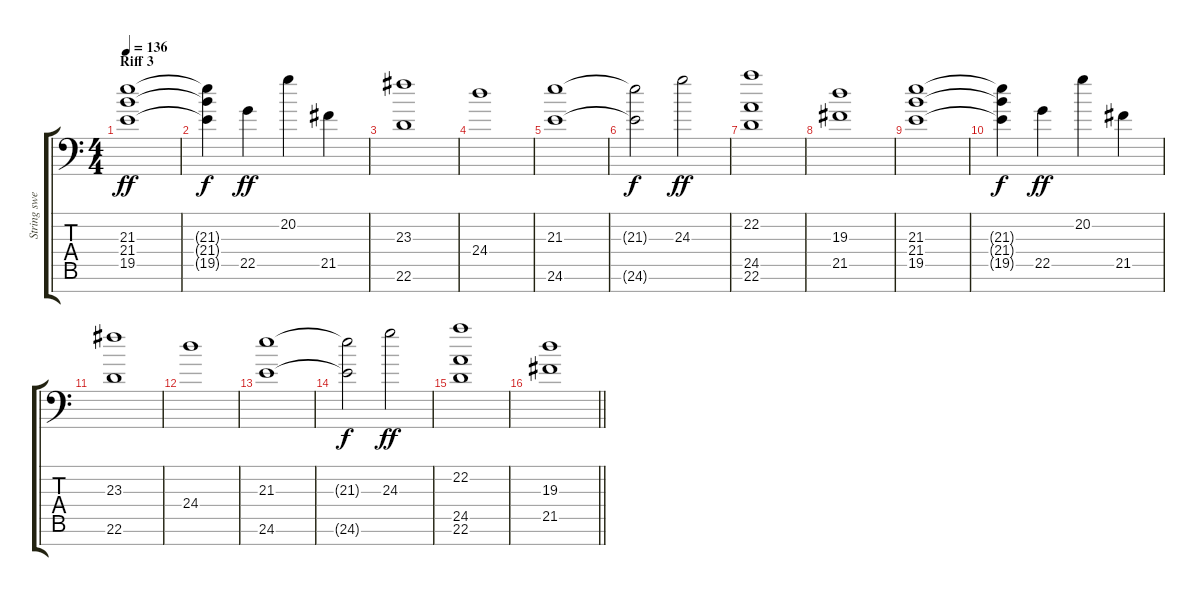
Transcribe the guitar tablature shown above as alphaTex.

\track ("String swell" "String swe") {instrument stringensemble2}
\staff {score tabs}
\tuning (C8 B3 G3 D3 A2 E2 C-1) {hide}
\ts (4 4)
\section ("" "Riff 3")
\tempo 136
\clef f4
\ks c
(21.3 21.4 19.5).1{dy ff} |
(21.3{t} 21.4{t} 19.5{t}).4{dy f} 22.5.4{dy ff} 20.2.4 21.5.4 |
(23.3 22.6).1 |
24.4.1 |
(21.3 24.6).1 |
(21.3{t} 24.6{t}).2{dy f} 24.3.2{dy ff} |
(22.2 24.5 22.6).1 |
(19.3 21.5).1 |
(21.3 21.4 19.5).1 |
(21.3{t} 21.4{t} 19.5{t}).4{dy f} 22.5.4{dy ff} 20.2.4 21.5.4 |
(23.3 22.6).1 |
24.4.1 |
(21.3 24.6).1 |
(21.3{t} 24.6{t}).2{dy f} 24.3.2{dy ff} |
(22.2 24.5 22.6).1 |
\barLineRight lightlight
(19.3 21.5).1
